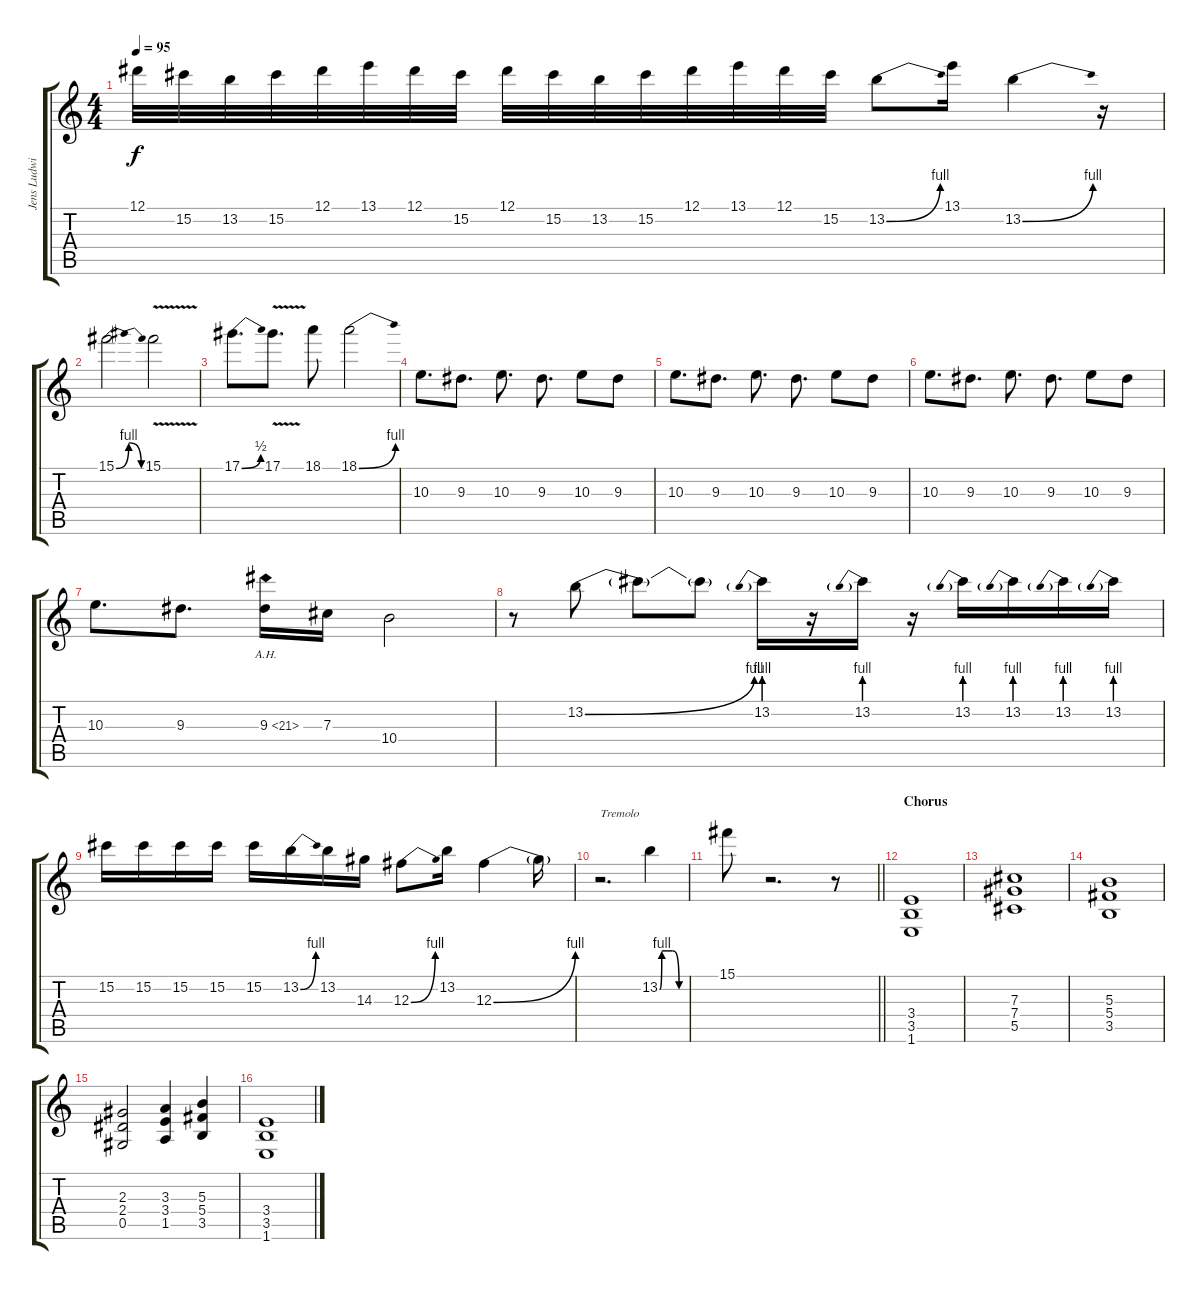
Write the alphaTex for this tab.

\track ("Jens Ludwig" "Jens Ludwi") {instrument distortionguitar}
\staff {score tabs}
\tuning (Eb4 Bb3 Gb3 Db3 Ab2 Eb2) {hide}
\ts (4 4)
\tempo 95
\clef g2
\ks c
12.1.32{dy f} 15.2.32 13.2.32 15.2.32 12.1.32 13.1.32 12.1.32 15.2.32 12.1.32 15.2.32 13.2.32 15.2.32 12.1.32 13.1.32 12.1.32 15.2.32 13.2{be (bend 0 0 60 4)}.8 13.1.16 13.2{be (bend 0 0 60 4)}.4 r.16 |
15.1{be (bendrelease 0 0 30 4 50 4 60 0)}.2 15.1{v}.2 |
17.1{be (bend 0 0 60 2)}.8{d} 17.1{v}.8{d} 18.1.8 18.1{be (bend 0 0 60 4)}.2 |
10.3.8{d} 9.3.8{d} 10.3.8{d} 9.3.8{d} 10.3.8 9.3.8 |
10.3.8{d} 9.3.8{d} 10.3.8{d} 9.3.8{d} 10.3.8 9.3.8 |
10.3.8{d} 9.3.8{d} 10.3.8{d} 9.3.8{d} 10.3.8 9.3.8 |
10.3.8{d} 9.3.8{d} 9.3{ah 12}.16 7.3.16 10.4.2 |
r.8 13.2{be (bend 0 0 60 4)}.8 13.2{t}.8 13.2{t}.8 13.2{be (prebend 0 4 60 4)}.16 r.16 13.2{be (prebend 0 4 60 4)}.16 r.16 13.2{be (prebend 0 4 60 4)}.16 13.2{be (prebend 0 4 60 4)}.16 13.2{be (prebend 0 4 60 4)}.16 13.2{be (prebend 0 4 60 4)}.16 |
15.2.16 15.2.16 15.2.16 15.2.16 15.2.16 13.2{be (bend 0 0 60 4)}.16 13.2.16 14.3.16 12.3{be (bend 0 0 60 4)}.8 13.2.16 12.3{be (bend 0 0 60 4)}.4 12.3{t}.16 |
r.2{d txt "Tremolo"} 13.2{be (custom 0 0 5 4 15 4 30 4 45 0 60 0)}.4 |
\barLineRight lightlight
15.1.8 r.2{d} r.8 |
\section ("" "Chorus")
(3.4 3.5 1.6).1 |
(7.3 7.4 5.5).1 |
(5.3 5.4 3.5).1 |
(2.3 2.4 0.5).2 (3.3 3.4 1.5).4 (5.3 5.4 3.5).4 |
(3.4 3.5 1.6).1
